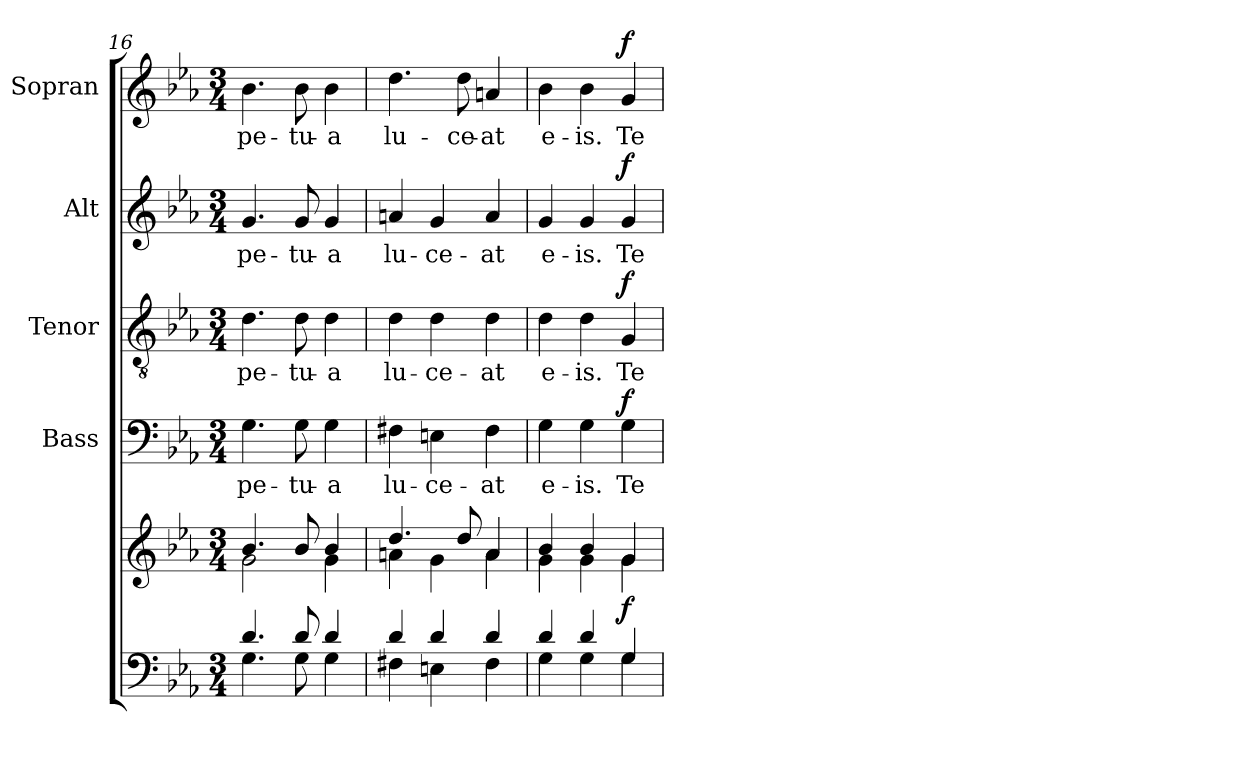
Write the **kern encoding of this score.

**kern	**kern	**dynam	**kern	**text	**dynam	**kern	**text	**dynam	**kern	**text	**dynam	**kern	**text	**dynam
*part5	*part5	*part5	*part4	*part4	*part4	*part3	*part3	*part3	*part2	*part2	*part2	*part1	*part1	*part1
*staff6	*staff5	*staff5/6	*staff4	*staff4	*staff4	*staff3	*staff3	*staff3	*staff2	*staff2	*staff2	*staff1	*staff1	*staff1
*	*	*	*I"Bass	*	*	*I"Tenor	*	*	*I"Alt	*	*	*I"Sopran	*	*
*	*	*	*I'B.	*	*	*I'T.	*	*	*I'A.	*	*	*I'S.	*	*
*clefF4	*clefG2	*	*clefF4	*	*	*clefGv2	*	*	*clefG2	*	*	*clefG2	*	*
*k[b-e-a-]	*k[b-e-a-]	*	*k[b-e-a-]	*	*	*k[b-e-a-]	*	*	*k[b-e-a-]	*	*	*k[b-e-a-]	*	*
*E-:	*E-:	*	*E-:	*	*	*E-:	*	*	*E-:	*	*	*E-:	*	*
*M3/4	*M3/4	*	*M3/4	*	*	*M3/4	*	*	*M3/4	*	*	*M3/4	*	*
=16	=16	=16	=16	=16	=16	=16	=16	=16	=16	=16	=16	=16	=16	=16
*^	*^	*	*	*	*	*	*	*	*	*	*	*	*	*
!	!	!	!	!	!	!LO:LY:b	!	!	!LO:LY:b	!	!	!LO:LY:b	!	!	!LO:LY:b	!
4.d/	4.G\	4.b-/	2g\	.	4.G\	-pe-	.	4.d\	-pe-	.	4.g/	-pe-	.	4.b-\	-pe-	.
!	!	!	!	!	!	!LO:LY:b	!	!	!LO:LY:b	!	!	!LO:LY:b	!	!	!LO:LY:b	!
8d/	8G\	8b-/	.	.	8G\	-tu-	.	8d\	-tu-	.	8g/	-tu-	.	8b-\	-tu-	.
!	!	!	!	!	!	!LO:LY:b	!	!	!LO:LY:b	!	!	!LO:LY:b	!	!	!LO:LY:b	!
4d/	4G\	4b-/	4g\	.	4G\	-a	.	4d\	-a	.	4g/	-a	.	4b-\	-a	.
=17	=17	=17	=17	=17	=17	=17	=17	=17	=17	=17	=17	=17	=17	=17	=17	=17
!	!	!	!	!	!	!LO:LY:b	!	!	!LO:LY:b	!	!	!LO:LY:b	!	!	!LO:LY:b	!
4d/	4F#X\	4.dd/	4an\	.	4F#X\	lu-	.	4d\	lu-	.	4an/	lu-	.	4.dd\	lu-	.
!	!	!	!	!	!	!LO:LY:b	!	!	!LO:LY:b	!	!	!LO:LY:b	!	!	!	!
4d/	4En\	.	4g\	.	4En\	-ce-	.	4d\	-ce-	.	4g/	-ce-	.	.	.	.
!	!	!	!	!	!	!	!	!	!	!	!	!	!	!	!LO:LY:b	!
.	.	8dd/	.	.	.	.	.	.	.	.	.	.	.	8dd\	-ce-	.
!	!	!	!	!	!	!LO:LY:b	!	!	!LO:LY:b	!	!	!LO:LY:b	!	!	!LO:LY:b	!
4d/	4F#\	4a/	4a\	.	4F#\	-at	.	4d\	-at	.	4a/	-at	.	4an/	-at	.
=18	=18	=18	=18	=18	=18	=18	=18	=18	=18	=18	=18	=18	=18	=18	=18	=18
!	!	!	!	!	!	!LO:LY:b	!	!	!LO:LY:b	!	!	!LO:LY:b	!	!	!LO:LY:b	!
4d/	4G\	4b-/	4g\	.	4G\	e-	.	4d\	e-	.	4g/	e-	.	4b-\	e-	.
!	!	!	!	!	!	!LO:LY:b	!	!	!LO:LY:b	!	!	!LO:LY:b	!	!	!LO:LY:b	!
4d/	4G\	4b-/	4g\	.	4G\	-is.	.	4d\	-is.	.	4g/	-is.	.	4b-\	-is.	.
!	!	!	!	!LO:DY:b	!	!LO:LY:b	!LO:DY:a	!	!LO:LY:b	!LO:DY:a	!	!LO:LY:b	!LO:DY:a	!	!LO:LY:b	!LO:DY:a
4G/	4G\	4g/	4g\	f	4G\	Te	f	4G/	Te	f	4g/	Te	f	4g/	Te	f
*v	*v	*	*	*	*	*	*	*	*	*	*	*	*	*	*	*
*	*v	*v	*	*	*	*	*	*	*	*	*	*	*	*	*
=	=	=	=	=	=	=	=	=	=	=	=	=	=	=
*-	*-	*-	*-	*-	*-	*-	*-	*-	*-	*-	*-	*-	*-	*-
